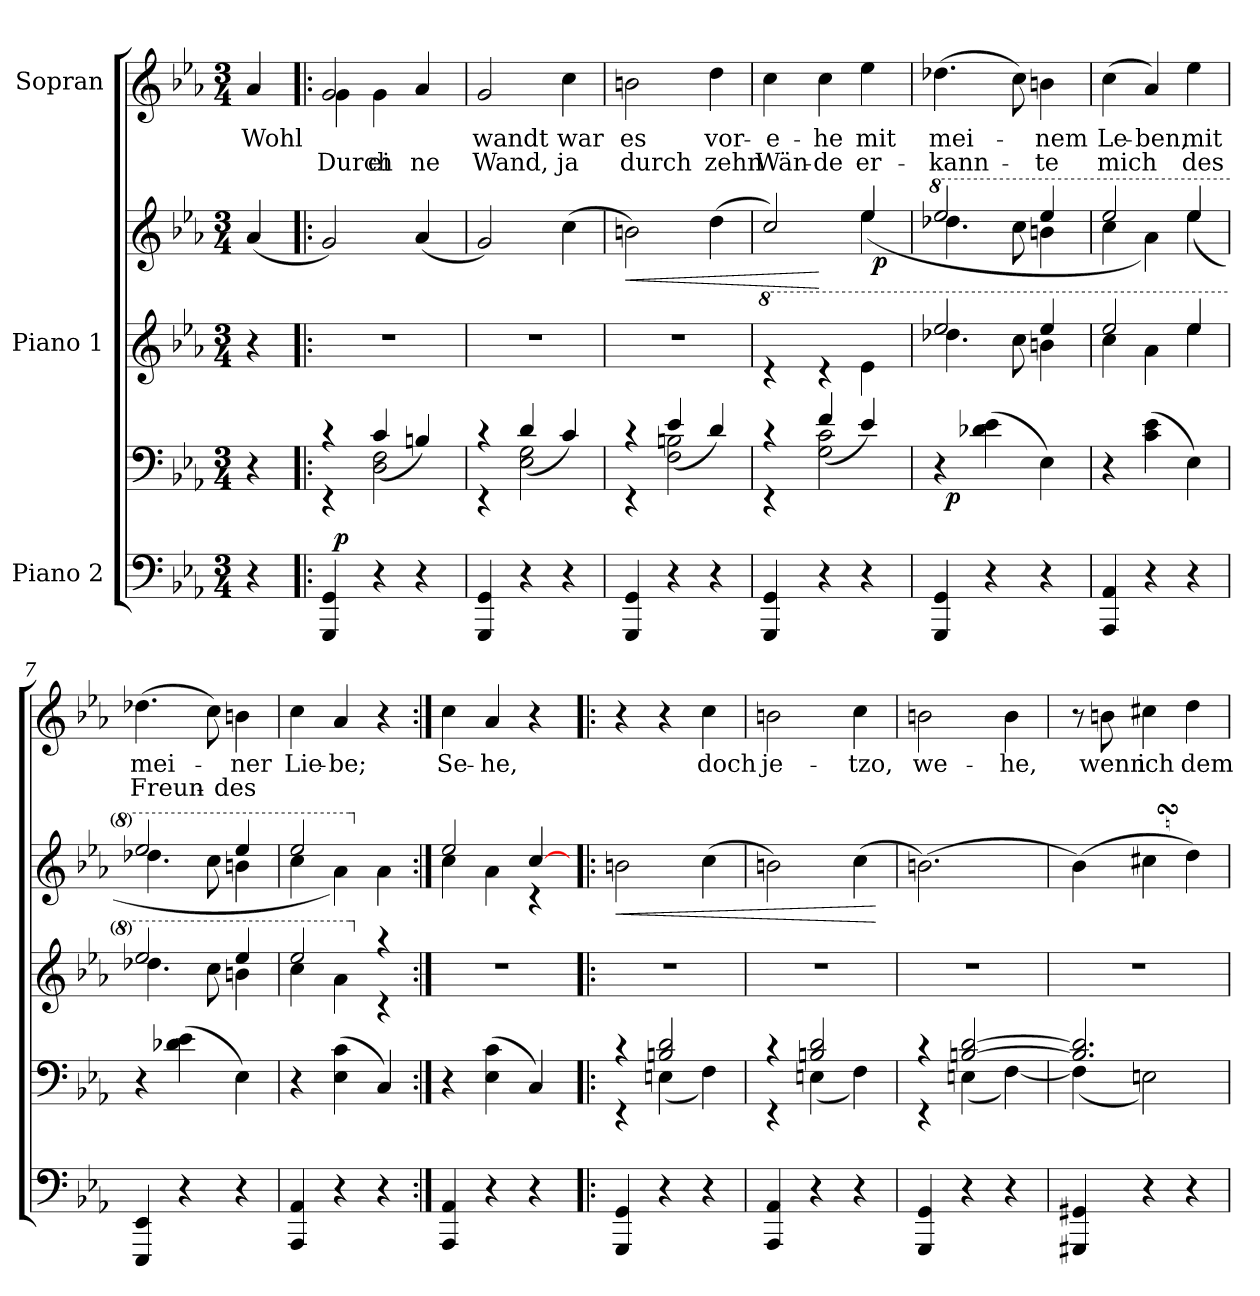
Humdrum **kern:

**kern	**kern	**dynam	**kern	**kern	**dynam	**kern	**text	**text
*part3	*part3	*part3	*part2	*part2	*part2	*part1	*part1	*part1
*staff5	*staff4	*staff4/5	*staff3	*staff2	*staff2/3	*staff1	*staff1	*staff1
*I"Piano 2	*	*	*I"Piano 1	*	*	*I"Sopran	*	*
*clefF4	*clefF4	*	*clefG2	*clefG2	*	*clefG2	*	*
*k[b-e-a-]	*k[b-e-a-]	*	*k[b-e-a-]	*k[b-e-a-]	*	*k[b-e-a-]	*	*
*c:	*c:	*	*c:	*c:	*	*c:	*	*
*M3/4	*M3/4	*	*M3/4	*M3/4	*	*M3/4	*	*
=	=	=	=	=	=	=	=	=
4r	4r	.	4r	(4a-/	.	4a-/	Wohl	.
=1!|:	=1!|:	=1!|:	=1!|:	=1!|:	=1!|:	=1!|:	=1!|:	=1!|:
*^	*^	*	*	*	*	*^	*	*
4GGG/ 4GG/	32ryy	4rc	4rEE	.	2.r	2g/)	.	2g/	4g\	.	Durch
!	!	!	!	!LO:DY:a=2	!	!	!	!	!	!	!
.	2ryy	.	.	p	.	.	.	.	.	.	.
4r	.	2D\ 2F\	(4c/	.	.	.	.	.	4g\	.	ei-
4r	.	.	4Bn/)	.	.	(4a-/	.	4a-/	4rcyy	.	-ne
.	8..ryy	.	.	.	.	.	.	.	.	.	.
*v	*v	*	*	*	*	*	*	*v	*v	*	*
=2	=2	=2	=2	=2	=2	=2	=2	=2	=2
4GGG/ 4GG/	4rc	4rEE	.	2.r	2g/)	.	2g/	-wandt	Wand,
4r	2E-\ 2G\	(4d/	.	.	.	.	.	.	.
4r	.	4c/)	.	.	(4cc\	.	4cc\	war	ja
=3	=3	=3	=3	=3	=3	=3	=3	=3	=3
!	!	!	!	!	!	!LO:HP:b	!	!	!
4GGG/ 4GG/	4rc	4rEE	.	2.r	2bn\)	<	2bn\	es	durch
4r	2F\ 2Bn\	(4e-/	.	.	.	.	.	.	.
4r	.	4d/)	.	.	(4dd\	.	4dd\	vor-	zehn
=4	=4	=4	=4	=4	=4	=4	=4	=4	=4
*	*	*	*	*8va	*	*	*	*	*
*	*	*	*	*^	*^	*	*	*	*
*	*	*	*	*	*	*	*^	*	*	*	*
4GGG/ 4GG/	4rc	4rEE	.	4rcc	2ryy	2cc/)	2ryy	2ryy	.	4cc\	-e-	Wän-
4r	2G\ 2c\	(4f/	.	4rcc	.	.	.	.	[	4cc\	-he	-de
4r	.	4e-/)	.	4ryy	4ee-\	4ee-/	(4ee-\	32ryy	.	4ee-\	mit	er-
!	!	!	!	!	!	!	!	!	!LO:DY:b	!	!	!
.	.	.	.	.	.	.	.	8..ryy	p	.	.	.
*	*	*	*	*	*	*v	*v	*v	*	*	*	*
!!LO:LB:g=z
=5	=5	=5	=5	=5	=5	=5	=5	=5	=5	=5
*	*	*	*	*	*	*8va	*	*	*	*
*	*	*	*	*	*	*^	*	*	*	*
4GGG/ 4GG/	4r	32ryy	.	2eee-/	4.ddd-X\	2eee-/	4.ddd-X\	.	(4.dd-X\	mei-	-kann-
!	!	!	!LO:DY:b	!	!	!	!	!	!	!	!
.	.	2ryy	p	.	.	.	.	.	.	.	.
4r	(4d-X\ 4e-\	.	.	.	.	.	.	.	.	.	.
.	.	.	.	.	8ccc\	.	8ccc\	.	8cc\)	.	.
4r	4E-\)	.	.	4eee-/	4bbn\	4eee-/	4bbn\	.	4bn\	-nem	-te
.	.	8..ryy	.	.	.	.	.	.	.	.	.
*	*v	*v	*	*	*	*	*	*	*	*	*
=6	=6	=6	=6	=6	=6	=6	=6	=6	=6	=6
4AAA-/ 4AA-/	4r	.	2eee-/	4ccc\	2eee-/	4ccc\	.	(4cc\	Le-	mich
4r	(4c\ 4e-\	.	.	4aa-\	.	4aa-\)	.	4a-/)	-ben,	.
4r	4E-\)	.	4eee-/	4eee-\	4eee-/	(4eee-\	.	4ee-\	mit	des
=7	=7	=7	=7	=7	=7	=7	=7	=7	=7	=7
4EEE-/ 4EE-/	4r	.	2eee-/	4.ddd-X\	2eee-/	4.ddd-X\	.	(4.dd-X\	mei-	Freun-
4r	(4d-X\ 4e-\	.	.	.	.	.	.	.	.	.
.	.	.	.	8ccc\	.	8ccc\	.	8cc\)	.	.
4r	4E-\)	.	4eee-/	4bbn\	4eee-/	4bbn\	.	4bn\	-ner	-des
=8	=8	=8	=8	=8	=8	=8	=8	=8	=8	=8
4AAA-/ 4AA-/	4r	.	2eee-/	4ccc\	2eee-/	4ccc\	.	4cc\	Lie-	.
4r	(4E-\ 4c\	.	.	4aa-\	.	4aa-\)	.	4a-/	-be;	.
*	*	*	*X8va	*	*	*	*	*	*	*
*	*	*	*	*	*X8va	*	*	*	*	*
4r	4C/)	.	4raa	4rc	4ryy	4a-\	.	4r	.	.
*	*	*	*v	*v	*	*	*	*	*	*
!!LO:PB:g=z
=9:|!	=9:|!	=9:|!	=9:|!	=9:|!	=9:|!	=9:|!	=9:|!	=9:|!	=9:|!
4AAA-/ 4AA-/	4r	.	2.r	2ee-/	4cc\	.	4cc\	Se-	.
4r	(4E-\ 4c\	.	.	.	4a-\	.	4a-/	-he,	.
4r	4C/)	.	.	[>4cc/	4rc	.	4r	.	.
=10!|:	=10!|:	=10!|:	=10!|:	=10!|:	=10!|:	=10!|:	=10!|:	=10!|:	=10!|:
*	*^	*	*	*	*	*	*	*	*
!	!	!	!	!	!	!	!LO:HP:b	!	!	!
*	*	*	*	*	*v	*v	*	*	*	*
4GGG/ 4GG/	4rc	4rEE	.	2.r	2bn\	<	4r	.	.
4r	2Bn/ 2d/	(4En\	.	.	.	.	4r	.	.
4r	.	4F\)	.	.	(4cc\	.	4cc\	doch	.
=11	=11	=11	=11	=11	=11	=11	=11	=11	=11
4AAA-/ 4AA-/	4rc	4rEE	.	2.r	2bn\)	.	2bn\	je-	.
4r	2Bn/ 2d/	(4En\	.	.	.	.	.	.	.
4r	.	4F\)	.	.	(4cc\	.	4cc\	-tzo,	.
*	*v	*v	*	*	*	*	*	*	*
.	.	.	.	.	[	.	.	.
=12	=12	=12	=12	=12	=12	=12	=12	=12
*	*^	*	*	*	*	*	*	*
4GGG/ 4GG/	4rc	4rEE	.	2.r	(2.bn\)	.	2bn\	we-	.
4r	[>2Bn/ [>2d/	(4En\	.	.	.	.	.	.	.
4r	.	[<4F\)	.	.	.	.	4b\	-he,	.
=13	=13	=13	=13	=13	=13	=13	=13	=13	=13
4GGG#X/ 4GG#X/	2.B/] 2.d/]	(4F\]	.	2.r	(4b-\)	.	8r	.	.
.	.	.	.	.	.	.	8bn\	wenn	.
4r	.	2En\)	.	.	4cc#XSsS\	.	4cc#X\	ich	.
4r	.	.	.	.	4dd\)	.	4dd\	dem	.
*	*v	*v	*	*	*	*	*	*	*
=	=	=	=	=	=	=	=	=
*-	*-	*-	*-	*-	*-	*-	*-	*-
